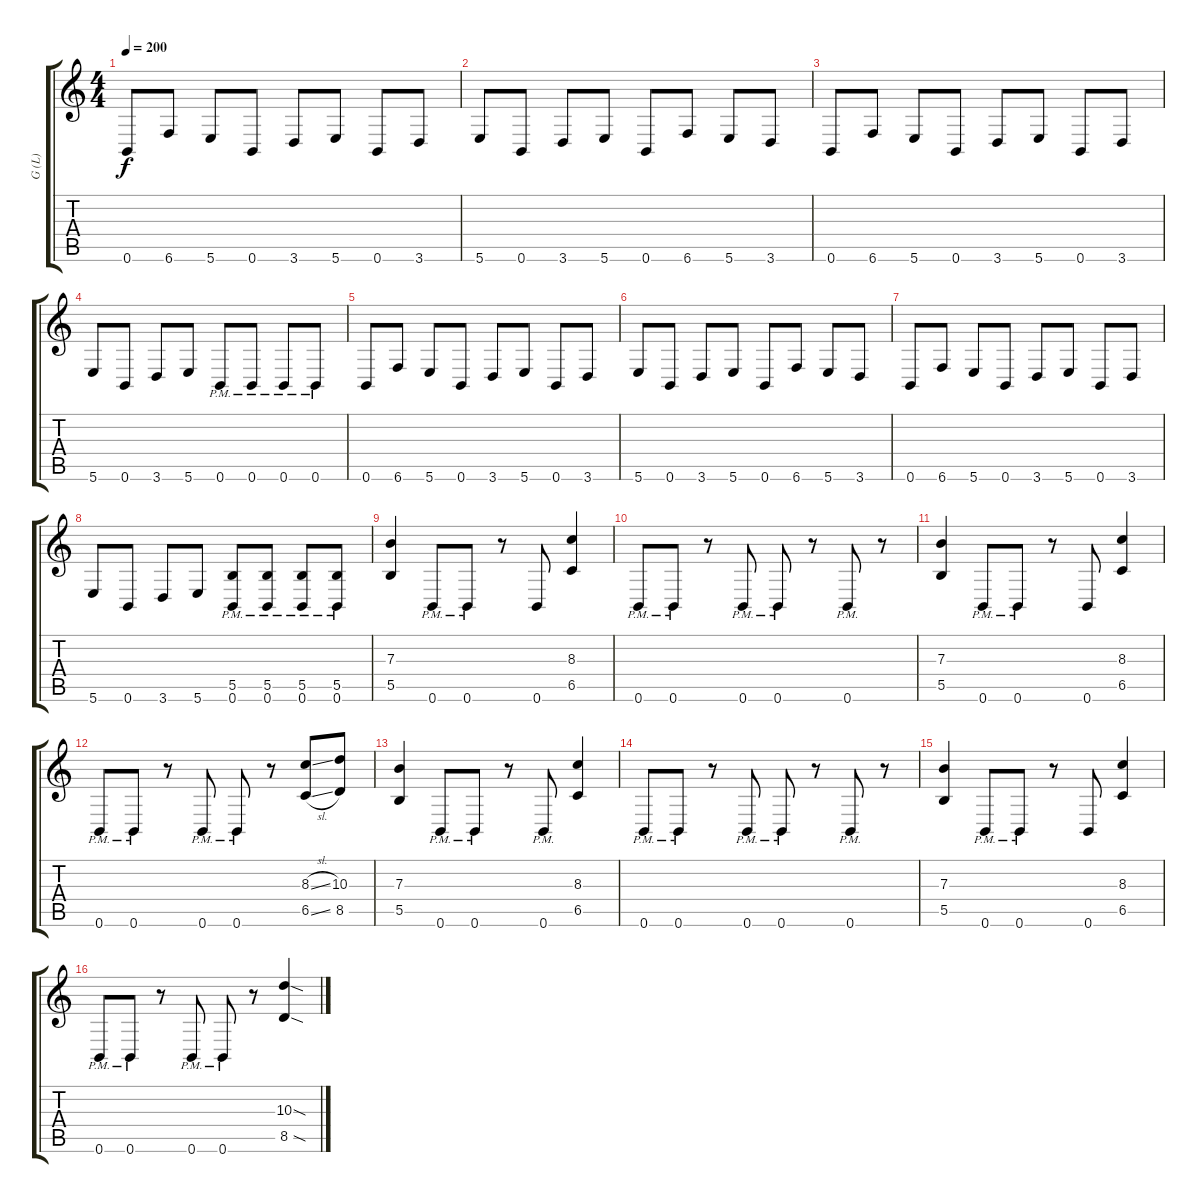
\track ("G (L)" "G (L)") {instrument distortionguitar}
\staff {score tabs}
\tuning (Db4 Ab3 E3 B2 Gb2 B1) {hide}
\ts (4 4)
\tempo 200
\clef g2
\ks c
0.6.8{dy f} 6.6.8 5.6.8 0.6.8 3.6.8 5.6.8 0.6.8 3.6.8 |
5.6.8 0.6.8 3.6.8 5.6.8 0.6.8 6.6.8 5.6.8 3.6.8 |
0.6.8 6.6.8 5.6.8 0.6.8 3.6.8 5.6.8 0.6.8 3.6.8 |
5.6.8 0.6.8 3.6.8 5.6.8 0.6{pm}.8 0.6{pm}.8 0.6{pm}.8 0.6{pm}.8 |
0.6.8 6.6.8 5.6.8 0.6.8 3.6.8 5.6.8 0.6.8 3.6.8 |
5.6.8 0.6.8 3.6.8 5.6.8 0.6.8 6.6.8 5.6.8 3.6.8 |
0.6.8 6.6.8 5.6.8 0.6.8 3.6.8 5.6.8 0.6.8 3.6.8 |
5.6.8 0.6.8 3.6.8 5.6.8 (5.5{pm} 0.6{pm}).8 (5.5{pm} 0.6{pm}).8 (5.5{pm} 0.6{pm}).8 (5.5{pm} 0.6{pm}).8 |
(7.3 5.5).4 0.6{pm}.8 0.6{pm}.8 r.8 0.6.8 (8.3 6.5).4 |
0.6{pm}.8 0.6{pm}.8 r.8 0.6{pm}.8 0.6{pm}.8 r.8 0.6{pm}.8 r.8 |
(7.3 5.5).4 0.6{pm}.8 0.6{pm}.8 r.8 0.6.8 (8.3 6.5).4 |
0.6{pm}.8 0.6{pm}.8 r.8 0.6{pm}.8 0.6{pm}.8 r.8 (8.3{sl} 6.5{sl}).8 (10.3 8.5).8 |
(7.3 5.5).4 0.6{pm}.8 0.6{pm}.8 r.8 0.6{pm}.8 (8.3 6.5).4 |
0.6{pm}.8 0.6{pm}.8 r.8 0.6{pm}.8 0.6{pm}.8 r.8 0.6{pm}.8 r.8 |
(7.3 5.5).4 0.6{pm}.8 0.6{pm}.8 r.8 0.6.8 (8.3 6.5).4 |
0.6{pm}.8 0.6{pm}.8 r.8 0.6{pm}.8 0.6{pm}.8 r.8 (10.3{sod} 8.5{sod}).4
